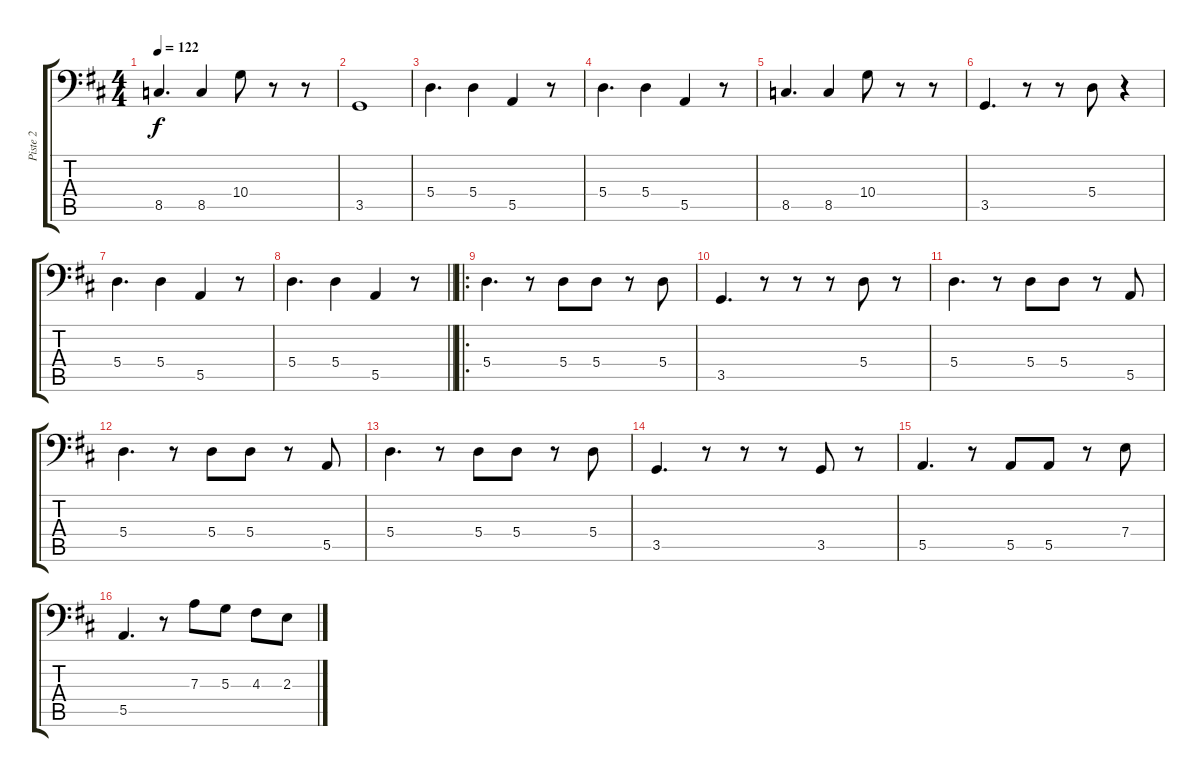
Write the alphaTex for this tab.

\track ("Piste 2" "Piste 2") {instrument electricbassfinger}
\staff {score tabs}
\tuning (C3 G2 D2 A1 E1 B0) {hide}
\ts (4 4)
\tempo 122
\clef f4
\ks d
8.5.4{d dy f} 8.5.4 10.4.8 r.8 r.8 |
3.5.1 |
5.4.4{d} 5.4.4 5.5.4 r.8 |
5.4.4{d} 5.4.4 5.5.4 r.8 |
8.5.4{d} 8.5.4 10.4.8 r.8 r.8 |
3.5.4{d} r.8 r.8 5.4.8 r.4 |
5.4.4{d} 5.4.4 5.5.4 r.8 |
\barLineRight lightlight
5.4.4{d} 5.4.4 5.5.4 r.8 |
\ro
5.4.4{d} r.8 5.4.8 5.4.8 r.8 5.4.8 |
3.5.4{d} r.8 r.8 r.8 5.4.8 r.8 |
5.4.4{d} r.8 5.4.8 5.4.8 r.8 5.5.8 |
5.4.4{d} r.8 5.4.8 5.4.8 r.8 5.5.8 |
5.4.4{d} r.8 5.4.8 5.4.8 r.8 5.4.8 |
3.5.4{d} r.8 r.8 r.8 3.5.8 r.8 |
5.5.4{d} r.8 5.5.8 5.5.8 r.8 7.4.8 |
5.5.4{d} r.8 7.3.8 5.3.8 4.3.8 2.3.8
